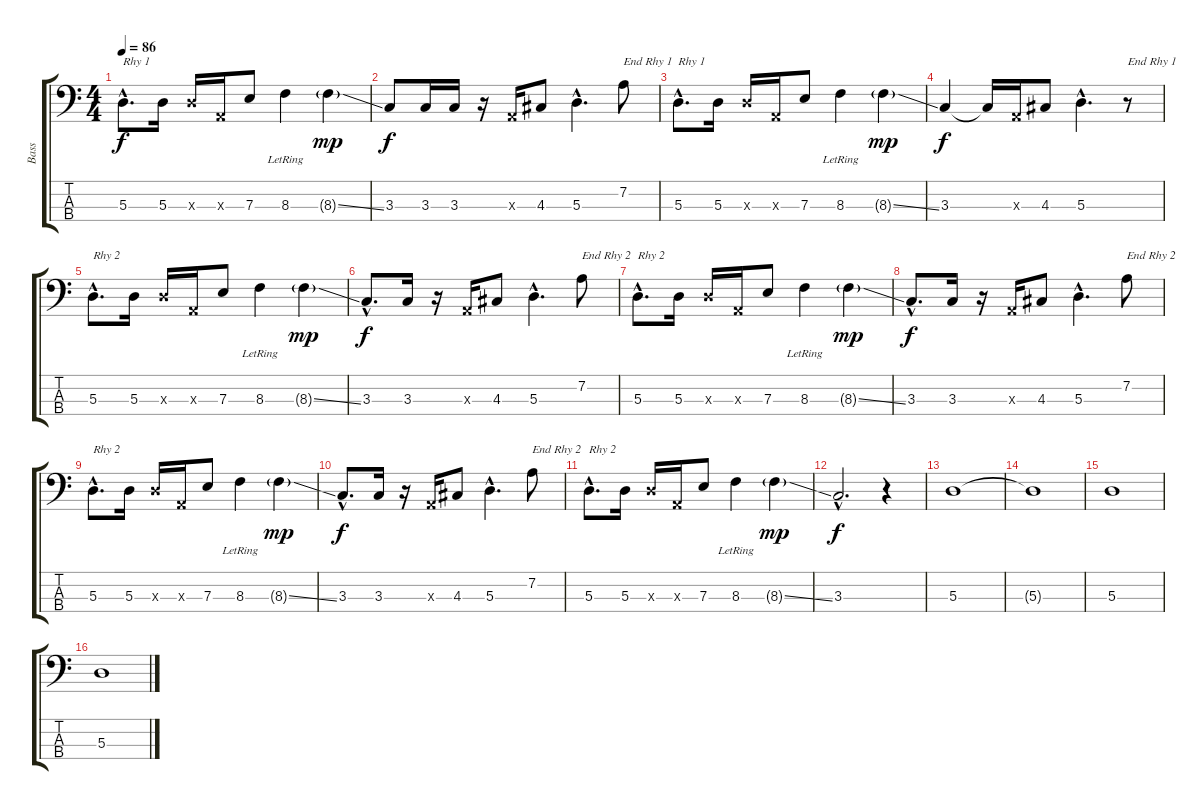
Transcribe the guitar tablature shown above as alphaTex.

\track ("Bass" "Bass") {instrument electricbassfinger}
\staff {score tabs}
\tuning (G2 D2 A1 E1) {hide}
\ts (4 4)
\tempo 86
\clef f4
\ks c
5.3{hac}.8{d txt "Rhy 1" dy f} 5.3.16 5.3{x}.16 0.3{x}.16 7.3.8 8.3{lr}.4 8.3{ss g}.4{dy mp} |
3.3.8{dy f} 3.3.16 3.3.16 r.16 0.3{x}.16 4.3.8 5.3{hac}.4{d} 7.2.8{txt "End Rhy 1"} |
5.3{hac}.8{d txt "Rhy 1"} 5.3.16 5.3{x}.16 0.3{x}.16 7.3.8 8.3{lr}.4 8.3{ss g}.4{dy mp} |
3.3.4{dy f} 3.3{t}.16 0.3{x}.16 4.3.8 5.3{hac}.4{d} r.8{txt "End Rhy 1"} |
5.3{hac}.8{d txt "Rhy 2"} 5.3.16 5.3{x}.16 0.3{x}.16 7.3.8 8.3{lr}.4 8.3{ss g}.4{dy mp} |
3.3{hac}.8{d dy f} 3.3.16 r.16 0.3{x}.16 4.3.8 5.3{hac}.4{d} 7.2.8{txt "End Rhy 2"} |
5.3{hac}.8{d txt "Rhy 2"} 5.3.16 5.3{x}.16 0.3{x}.16 7.3.8 8.3{lr}.4 8.3{ss g}.4{dy mp} |
3.3{hac}.8{d dy f} 3.3.16 r.16 0.3{x}.16 4.3.8 5.3{hac}.4{d} 7.2.8{txt "End Rhy 2"} |
5.3{hac}.8{d txt "Rhy 2"} 5.3.16 5.3{x}.16 0.3{x}.16 7.3.8 8.3{lr}.4 8.3{ss g}.4{dy mp} |
3.3{hac}.8{d dy f} 3.3.16 r.16 0.3{x}.16 4.3.8 5.3{hac}.4{d} 7.2.8{txt "End Rhy 2"} |
5.3{hac}.8{d txt "Rhy 2"} 5.3.16 5.3{x}.16 0.3{x}.16 7.3.8 8.3{lr}.4 8.3{ss g}.4{dy mp} |
3.3{hac}.2{d dy f} r.4 |
5.3.1 |
5.3{t}.1 |
5.3.1 |
5.3.1
